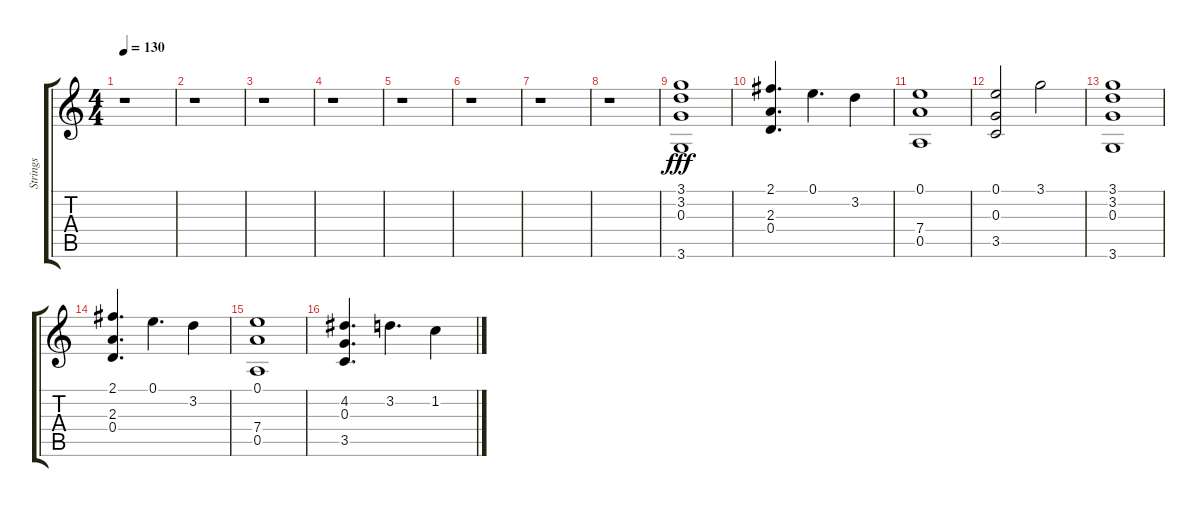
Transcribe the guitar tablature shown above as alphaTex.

\track ("Strings" "Strings") {instrument electricguitarjazz}
\staff {score tabs}
\tuning (E4 B3 G3 D3 A2 E2) {hide}
\ts (4 4)
\tempo 130
\clef g2
\ks c
r.1{dy f} |
r.1 |
r.1 |
r.1 |
r.1 |
r.1 |
r.1 |
r.1 |
(3.1 3.2 0.3 3.6).1{dy fff} |
(2.1 2.3 0.4).4{d} 0.1.4{d} 3.2.4 |
(0.1 7.4 0.5).1 |
(0.1 0.3 3.5).2 3.1.2 |
(3.1 3.2 0.3 3.6).1 |
(2.1 2.3 0.4).4{d} 0.1.4{d} 3.2.4 |
(0.1 7.4 0.5).1 |
(4.2 0.3 3.5).4{d} 3.2.4{d} 1.2.4
